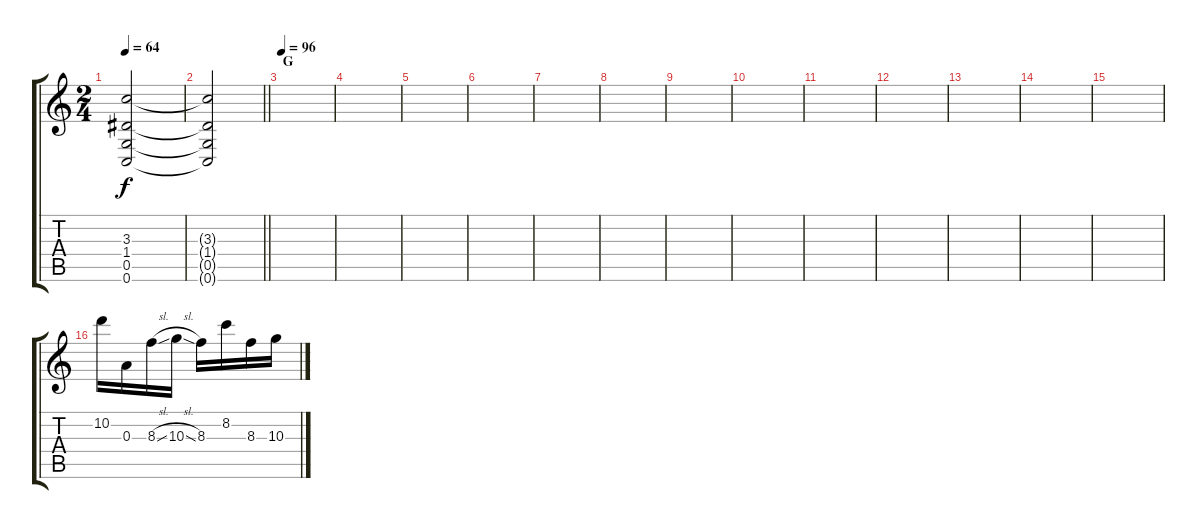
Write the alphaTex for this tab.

\track "" {instrument distortionguitar}
\staff {score tabs}
\tuning (G4 E4 A3 D3 G2 C2) {hide}
\ts (2 4)
\tempo 64
\clef g2
\ks c
(3.3{t} 1.4{t} 0.5{t} 0.6{t}).2{dy f} |
\barLineRight lightlight
(3.3{t} 1.4{t} 0.5{t} 0.6{t}).2 |
\section ("" "G")
\tempo 96
|
|
|
|
|
|
|
|
|
|
|
|
|
10.2.16{instrument electricguitarjazz} 0.3.16 8.3{sl}.16 10.3{sl}.16 8.3.16 8.2.16 8.3.16 10.3.16
